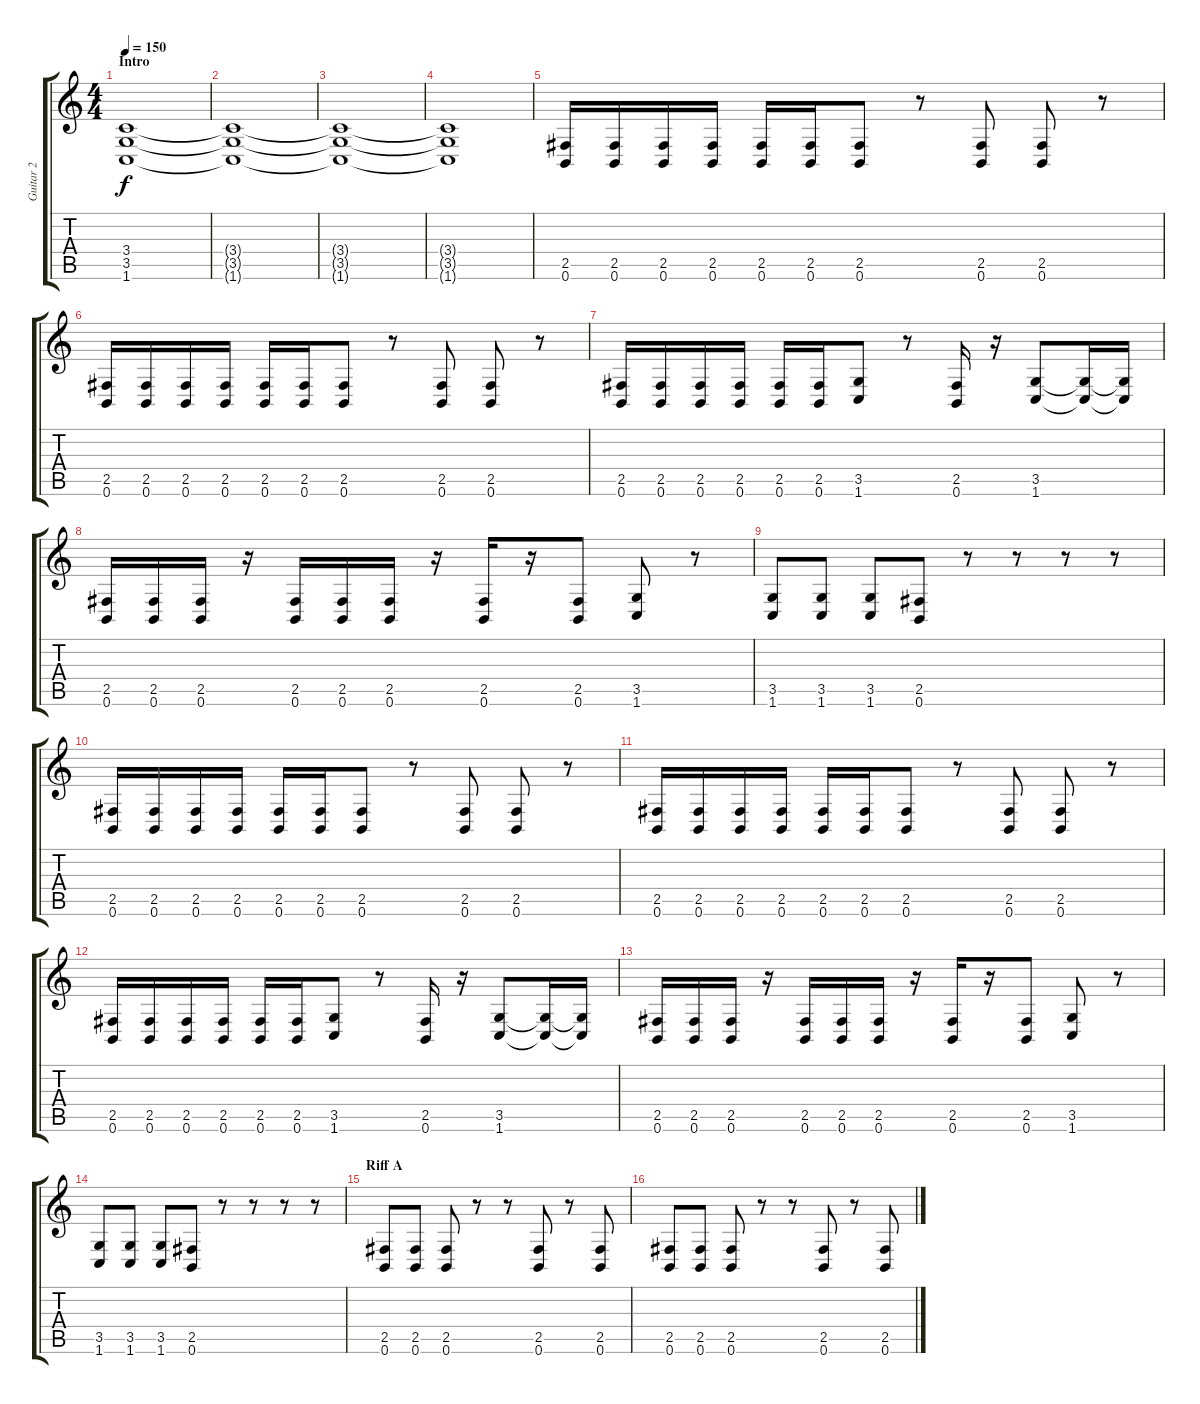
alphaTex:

\track ("Guitar 2" "Guitar 2") {instrument distortionguitar}
\staff {score tabs}
\tuning (B3 Gb3 D3 A2 E2 B1) {hide}
\ts (4 4)
\section ("" "Intro")
\tempo 150
\clef g2
\ks c
(3.4 3.5 1.6).1{dy f instrument distortionguitar} |
(3.4{t} 3.5{t} 1.6{t}).1 |
(3.4{t} 3.5{t} 1.6{t}).1 |
(3.4{t} 3.5{t} 1.6{t}).1 |
(2.5 0.6).16{volume 15} (2.5 0.6).16 (2.5 0.6).16 (2.5 0.6).16 (2.5 0.6).16 (2.5 0.6).16 (2.5 0.6).8 r.8 (2.5 0.6).8 (2.5 0.6).8 r.8 |
(2.5 0.6).16 (2.5 0.6).16 (2.5 0.6).16 (2.5 0.6).16 (2.5 0.6).16 (2.5 0.6).16 (2.5 0.6).8 r.8 (2.5 0.6).8 (2.5 0.6).8 r.8 |
(2.5 0.6).16 (2.5 0.6).16 (2.5 0.6).16 (2.5 0.6).16 (2.5 0.6).16 (2.5 0.6).16 (3.5 1.6).8 r.8 (2.5 0.6).16 r.16 (3.5 1.6).8 (3.5{t} 1.6{t}).16 (3.5{t} 1.6{t}).16 |
(2.5 0.6).16 (2.5 0.6).16 (2.5 0.6).16 r.16 (2.5 0.6).16 (2.5 0.6).16 (2.5 0.6).16 r.16 (2.5 0.6).16 r.16 (2.5 0.6).8 (3.5 1.6).8 r.8 |
(3.5 1.6).8 (3.5 1.6).8 (3.5 1.6).8 (2.5 0.6).8 r.8 r.8 r.8 r.8 |
(2.5 0.6).16 (2.5 0.6).16 (2.5 0.6).16 (2.5 0.6).16 (2.5 0.6).16 (2.5 0.6).16 (2.5 0.6).8 r.8 (2.5 0.6).8 (2.5 0.6).8 r.8 |
(2.5 0.6).16 (2.5 0.6).16 (2.5 0.6).16 (2.5 0.6).16 (2.5 0.6).16 (2.5 0.6).16 (2.5 0.6).8 r.8 (2.5 0.6).8 (2.5 0.6).8 r.8 |
(2.5 0.6).16 (2.5 0.6).16 (2.5 0.6).16 (2.5 0.6).16 (2.5 0.6).16 (2.5 0.6).16 (3.5 1.6).8 r.8 (2.5 0.6).16 r.16 (3.5 1.6).8 (3.5{t} 1.6{t}).16 (3.5{t} 1.6{t}).16 |
(2.5 0.6).16 (2.5 0.6).16 (2.5 0.6).16 r.16 (2.5 0.6).16 (2.5 0.6).16 (2.5 0.6).16 r.16 (2.5 0.6).16 r.16 (2.5 0.6).8 (3.5 1.6).8 r.8 |
(3.5 1.6).8 (3.5 1.6).8 (3.5 1.6).8 (2.5 0.6).8 r.8 r.8 r.8 r.8 |
\section ("" "Riff A")
(2.5 0.6).8 (2.5 0.6).8 (2.5 0.6).8 r.8 r.8 (2.5 0.6).8 r.8 (2.5 0.6).8 |
(2.5 0.6).8 (2.5 0.6).8 (2.5 0.6).8 r.8 r.8 (2.5 0.6).8 r.8 (2.5 0.6).8
